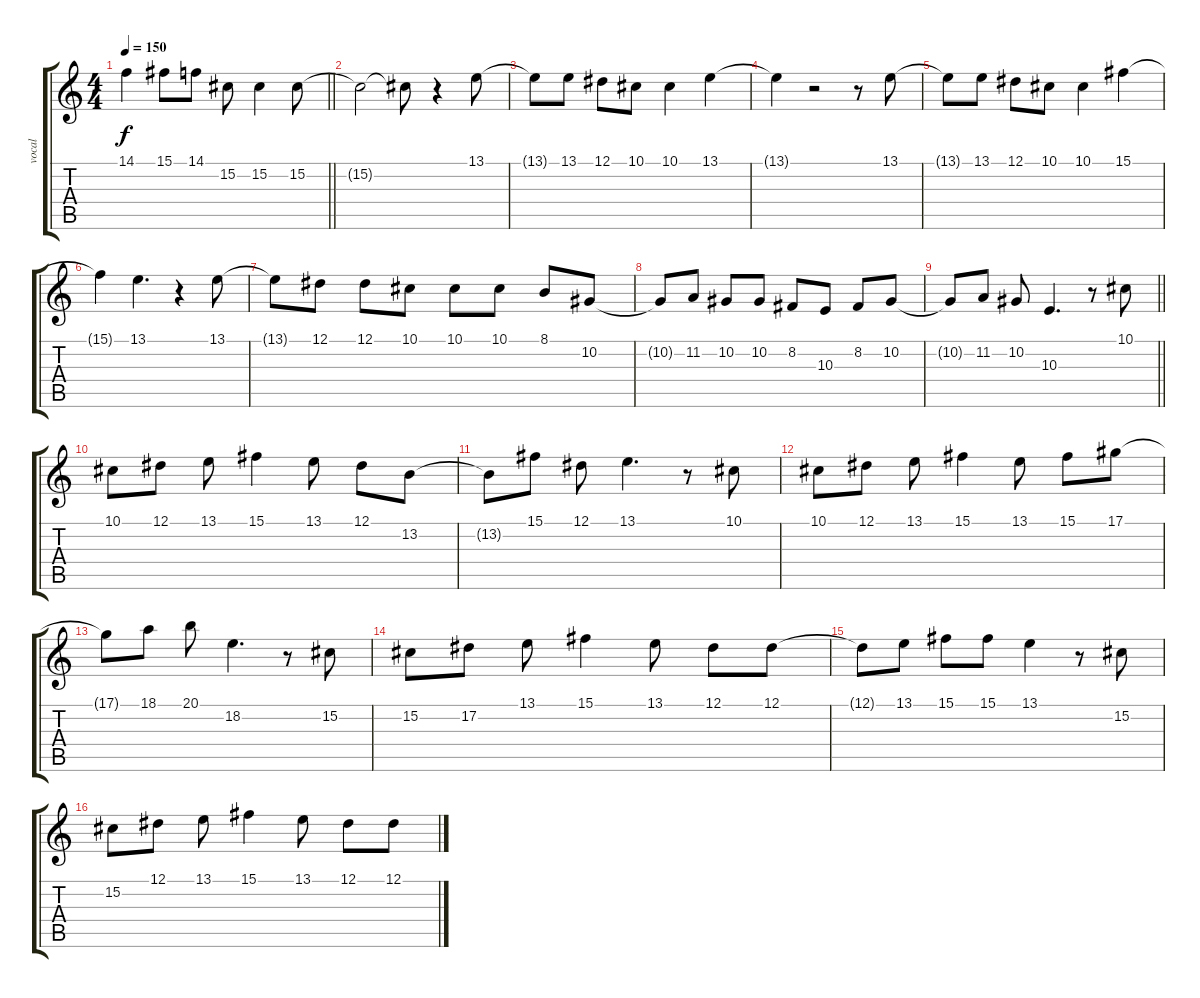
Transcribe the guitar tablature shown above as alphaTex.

\track ("vocal" "vocal") {instrument flute}
\staff {score tabs}
\tuning (Eb4 Bb3 Gb3 Db3 Ab2 Eb2) {hide}
\ts (4 4)
\tempo 150
\clef g2
\barLineRight lightlight
\ks c
14.1{t}.4{dy f} 15.1.8 14.1.8 15.2.8 15.2.4 15.2.8 |
15.2{t}.2 15.2{t}.8 r.4 13.1.8 |
13.1{t}.8 13.1.8 12.1.8 10.1.8 10.1.4 13.1.4 |
13.1{t}.4 r.2 r.8 13.1.8 |
13.1{t}.8 13.1.8 12.1.8 10.1.8 10.1.4 15.1.4 |
15.1{t}.4 13.1.4{d} r.4 13.1.8 |
13.1{t}.8 12.1.8 12.1.8 10.1.8 10.1.8 10.1.8 8.1.8 10.2.8 |
10.2{t}.8 11.2.8 10.2.8 10.2.8 8.2.8 10.3.8 8.2.8 10.2.8 |
\barLineRight lightlight
10.2{t}.8 11.2.8 10.2.8 10.3.4{d} r.8 10.1.8 |
10.1.8 12.1.8 13.1.8 15.1.4 13.1.8 12.1.8 13.2.8 |
13.2{t}.8 15.1.8 12.1.8 13.1.4{d} r.8 10.1.8 |
10.1.8 12.1.8 13.1.8 15.1.4 13.1.8 15.1.8 17.1.8 |
17.1{t}.8 18.1.8 20.1.8 18.2.4{d} r.8 15.2.8 |
15.2.8 17.2.8 13.1.8 15.1.4 13.1.8 12.1.8 12.1.8 |
12.1{t}.8 13.1.8 15.1.8 15.1.8 13.1.4 r.8 15.2.8 |
15.2.8 12.1.8 13.1.8 15.1.4 13.1.8 12.1.8 12.1.8
